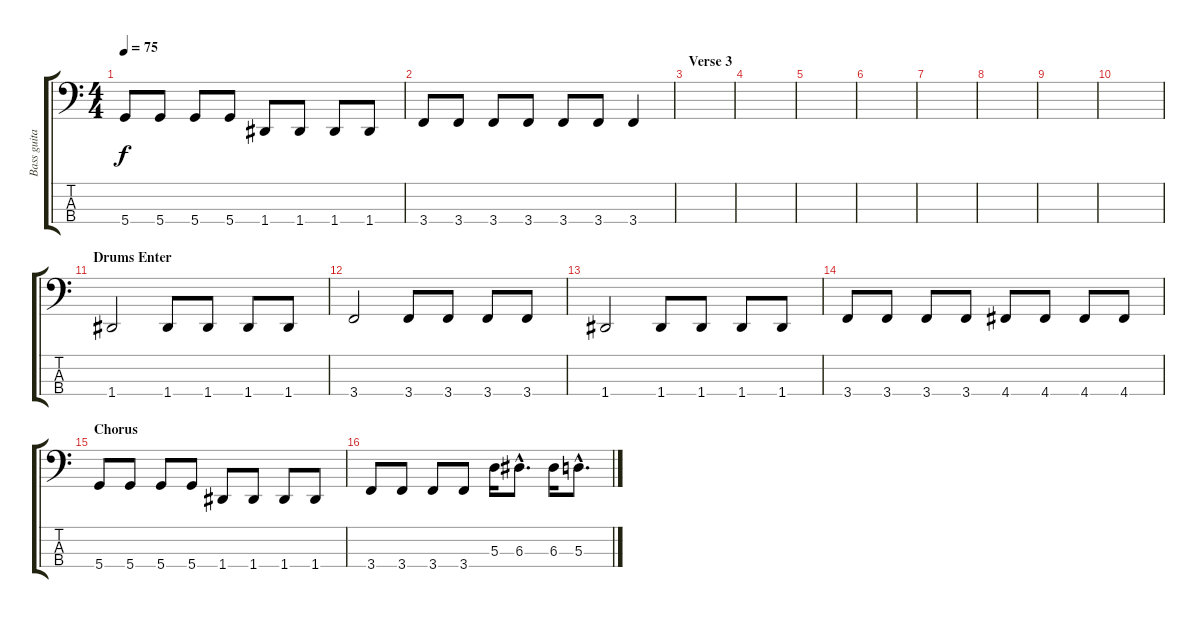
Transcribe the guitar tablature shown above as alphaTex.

\track ("Bass guitar" "Bass guita") {instrument electricbassfinger}
\staff {score tabs}
\tuning (G2 D2 A1 D1) {hide}
\ts (4 4)
\tempo 75
\clef f4
\ks c
5.4.8{dy f} 5.4.8 5.4.8 5.4.8 1.4.8 1.4.8 1.4.8 1.4.8 |
3.4.8 3.4.8 3.4.8 3.4.8 3.4.8 3.4.8 3.4.4 |
\section ("" "Verse 3")
|
|
|
|
|
|
|
|
\section ("" "Drums Enter")
1.4.2 1.4.8 1.4.8 1.4.8 1.4.8 |
3.4.2 3.4.8 3.4.8 3.4.8 3.4.8 |
1.4.2 1.4.8 1.4.8 1.4.8 1.4.8 |
3.4.8 3.4.8 3.4.8 3.4.8 4.4.8 4.4.8 4.4.8 4.4.8 |
\section ("" "Chorus")
5.4.8 5.4.8 5.4.8 5.4.8 1.4.8 1.4.8 1.4.8 1.4.8 |
3.4.8 3.4.8 3.4.8 3.4.8 5.3.16 6.3{hac}.8{d} 6.3.16 5.3{hac}.8{d}
